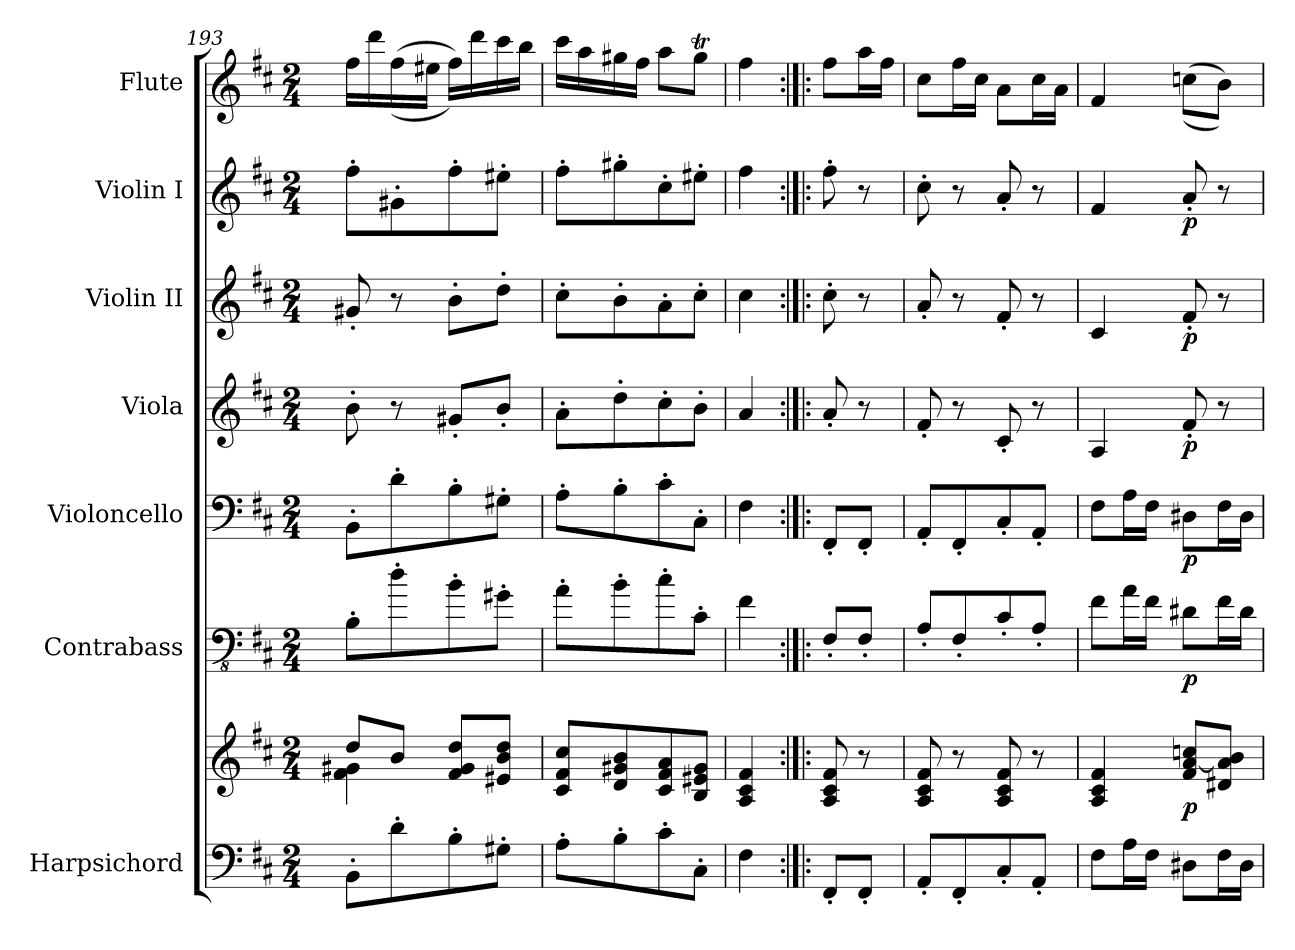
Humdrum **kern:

**kern	**kern	**dynam	**kern	**dynam	**kern	**dynam	**kern	**dynam	**kern	**dynam	**kern	**dynam	**kern
*part7	*part7	*part7	*part6	*part6	*part5	*part5	*part4	*part4	*part3	*part3	*part2	*part2	*part1
*staff8	*staff7	*staff7/8	*staff6	*staff6	*staff5	*staff5	*staff4	*staff4	*staff3	*staff3	*staff2	*staff2	*staff1
*I"Harpsichord	*	*	*I"Contrabass	*	*I"Violoncello	*	*I"Viola	*	*I"Violin II	*	*I"Violin I	*	*I"Flute
*I'Hch.	*	*	*I'Cb.	*	*I'Vc.	*	*I'Vla.	*	*I'Vln. II	*	*I'Vln. I	*	*I'Fl.
*clefF4	*clefG2	*	*clefFv4	*	*clefF4	*	*clefG2	*	*clefG2	*	*clefG2	*	*clefG2
*	*	*	*ITrd7c12	*	*	*	*	*	*	*	*	*	*
*k[f#c#]	*k[f#c#]	*	*k[f#c#]	*	*k[f#c#]	*	*k[f#c#]	*	*k[f#c#]	*	*k[f#c#]	*	*k[f#c#]
*M2/4	*M2/4	*	*M2/4	*	*M2/4	*	*M2/4	*	*M2/4	*	*M2/4	*	*M2/4
=193	=193	=193	=193	=193	=193	=193	=193	=193	=193	=193	=193	=193	=193
*	*^	*	*	*	*	*	*	*	*	*	*	*	*
8BB'\L	8dd/L	4f#\ 4g#X\	.	8BBB'\L	.	8BB'\L	.	8b'\	.	8g#X'/	.	8ff#'\L	.	16ff#\LL
.	.	.	.	.	.	.	.	.	.	.	.	.	.	16ddd\
8d'\	8b/J	.	.	8D'\	.	8d'\	.	8r	.	8r	.	8g#X'\	.	((16ff#\
.	.	.	.	.	.	.	.	.	.	.	.	.	.	16ee#X\JJ
8B'\	8f#/ 8g#/ 8dd/L	4ryy	.	8BB'\	.	8B'\	.	8g#X'/L	.	8b'\L	.	8ff#'\	.	16ff#\LL))
.	.	.	.	.	.	.	.	.	.	.	.	.	.	16ddd\
8G#X'\J	8e#X/ 8b/ 8dd/J	.	.	8GG#X'\J	.	8G#X'\J	.	8b'/J	.	8dd'\J	.	8ee#X'\J	.	16ccc#\
.	.	.	.	.	.	.	.	.	.	.	.	.	.	16bb\JJ
*	*v	*v	*	*	*	*	*	*	*	*	*	*	*	*
=194	=194	=194	=194	=194	=194	=194	=194	=194	=194	=194	=194	=194	=194
8A'\L	8c#/ 8f#/ 8cc#/L	.	8AA'\L	.	8A'\L	.	8a'\L	.	8cc#'\L	.	8ff#'\L	.	16ccc#\LL
.	.	.	.	.	.	.	.	.	.	.	.	.	16aa\
8B'\	8d/ 8g#X/ 8b/	.	8BB'\	.	8B'\	.	8dd'\	.	8b'\	.	8gg#X'\	.	16gg#X\
.	.	.	.	.	.	.	.	.	.	.	.	.	16ff#\JJ
8c#'\	8c#/ 8f#/ 8a/	.	8C#'\	.	8c#'\	.	8cc#'\	.	8a'\	.	8cc#'\	.	8aa\L
8C#'\J	8B/ 8e#X/ 8g#/J	.	8CC#'\J	.	8C#'\J	.	8b'\J	.	8cc#'\J	.	8ee#X'\J	.	8gg#t\J
=195	=195	=195	=195	=195	=195	=195	=195	=195	=195	=195	=195	=195	=195
4F#\	4A/ 4c#/ 4f#/	.	4FF#\	.	4F#\	.	4a/	.	4cc#\	.	4ff#\	.	4ff#\
!!LO:LB:g=z
=196:|!|:	=196:|!|:	=196:|!|:	=196:|!|:	=196:|!|:	=196:|!|:	=196:|!|:	=196:|!|:	=196:|!|:	=196:|!|:	=196:|!|:	=196:|!|:	=196:|!|:	=196:|!|:
8FF#'/L	8A/ 8c#/ 8f#/	.	8FFF#'/L	.	8FF#'/L	.	8a'/	.	8cc#'\	.	8ff#'\	.	8ff#\L
8FF#'/J	8r	.	8FFF#'/J	.	8FF#'/J	.	8r	.	8r	.	8r	.	16aa\L
.	.	.	.	.	.	.	.	.	.	.	.	.	16ff#\JJ
=197	=197	=197	=197	=197	=197	=197	=197	=197	=197	=197	=197	=197	=197
8AA'/L	8A/ 8c#/ 8f#/	.	8AAA'/L	.	8AA'/L	.	8f#'/	.	8a'/	.	8cc#'\	.	8cc#\L
8FF#'/	8r	.	8FFF#'/	.	8FF#'/	.	8r	.	8r	.	8r	.	16ff#\L
.	.	.	.	.	.	.	.	.	.	.	.	.	16cc#\JJ
8C#'/	8A/ 8c#/ 8f#/	.	8CC#'/	.	8C#'/	.	8c#'/	.	8f#'/	.	8a'/	.	8a\L
8AA'/J	8r	.	8AAA'/J	.	8AA'/J	.	8r	.	8r	.	8r	.	16cc#\L
.	.	.	.	.	.	.	.	.	.	.	.	.	16a\JJ
=198	=198	=198	=198	=198	=198	=198	=198	=198	=198	=198	=198	=198	=198
8F#\L	4A/ 4c#/ 4f#/	.	8FF#\L	.	8F#\L	.	4A/	.	4c#/	.	4f#/	.	4f#/
16A\L	.	.	16AA\L	.	16A\L	.	.	.	.	.	.	.	.
16F#\JJ	.	.	16FF#\JJ	.	16F#\JJ	.	.	.	.	.	.	.	.
!	!	!LO:DY:b	!	!LO:DY:b	!	!LO:DY:b	!	!LO:DY:b	!	!LO:DY:b	!	!LO:DY:b	!
8D#X\L	8f#/ [8a/ 8ccn/L	p	8DD#X\L	p	8D#X\L	p	8f#'/	p	8f#'/	p	8a'/	p	((8ccn\L
16F#\L	8d#X/ 8a/] 8b/J	.	16FF#\L	.	16F#\L	.	8r	.	8r	.	8r	.	8b\J))
16D#\JJ	.	.	16DD#\JJ	.	16D#\JJ	.	.	.	.	.	.	.	.
=	=	=	=	=	=	=	=	=	=	=	=	=	=
*-	*-	*-	*-	*-	*-	*-	*-	*-	*-	*-	*-	*-	*-
